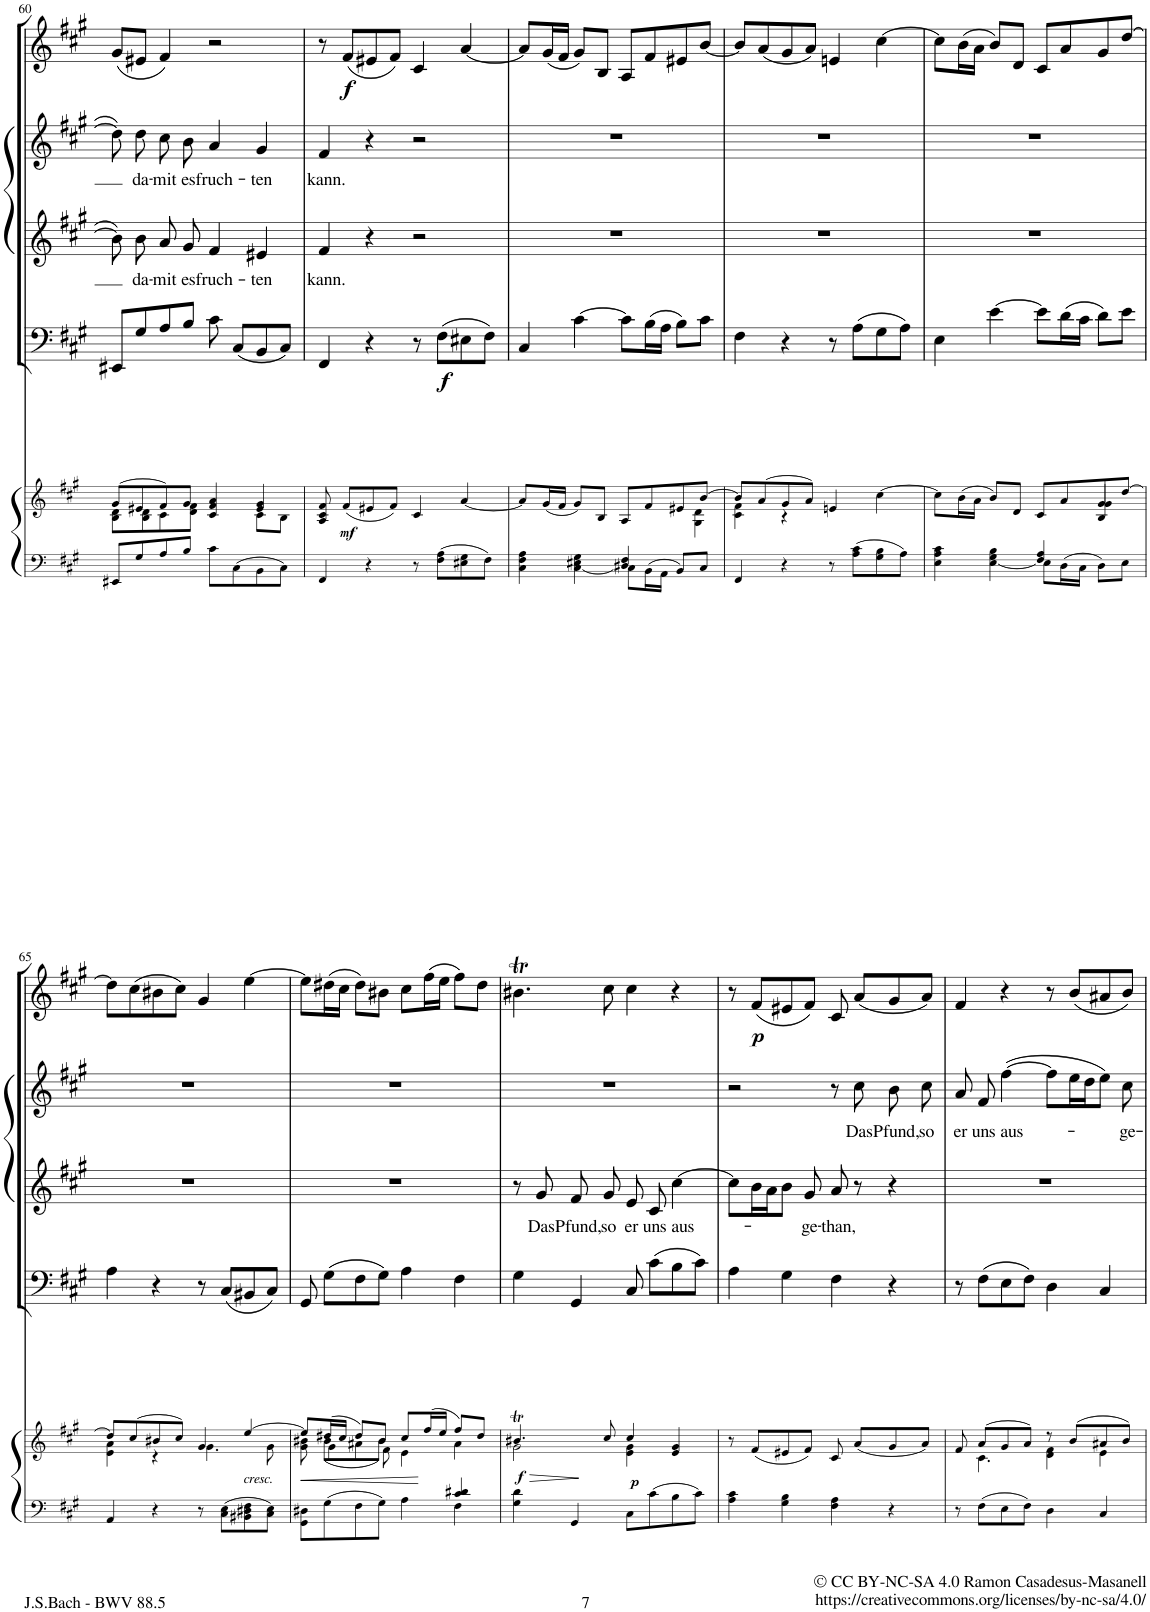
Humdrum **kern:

**kern	**kern	**dynam	**kern	**dynam	**kern	**text	**kern	**text	**kern	**dynam
*part5	*part5	*part5	*part4	*part4	*part3	*part3	*part2	*part2	*part1	*part1
*staff6	*staff5	*staff5/6	*staff4	*staff4	*staff3	*staff3	*staff2	*staff2	*staff1	*staff1
*I"Piano reduction	*	*	*I"Continuo	*	*I"Alto	*	*I"Soprano	*	*I"Oboe d'amore I.II. Violinio I.II.	*
*I'Pno	*	*	*	*	*	*	*	*	*	*
!!LO:PB:g=z
*clefF4	*clefG2	*	*clefF4	*	*clefG2	*	*clefG2	*	*clefG2	*
*k[f#c#g#]	*k[f#c#g#]	*	*k[f#c#g#]	*	*k[f#c#g#]	*	*k[f#c#g#]	*	*k[f#c#g#]	*
*M4/4	*M4/4	*	*M4/4	*	*M4/4	*	*M4/4	*	*M4/4	*
*met(c)	*met(c)	*	*met(c)	*	*met(c)	*	*met(c)	*	*met(c)	*
=60	=60	=60	=60	=60	=60	=60	=60	=60	=60	=60
*	*^	*	*	*	*	*	*	*	*	*
8EE#X/L	(8g#/L	8B\ 8d\L	.	8EE#X/L	.	8b\]	.	8dd\]	.	(8g#/L	.
!	!	!	!	!	!	!	!LO:LY:b	!	!LO:LY:b	!	!
8G#/	8e#X/	8B\ 8d\	.	8G#/	.	8b\	da-	8dd\	da-	8e#X/J	.
!	!	!	!	!	!	!	!LO:LY:b	!	!LO:LY:b	!	!
8A/	8f#/)	8c#\	.	8A/	.	8a/	-mit	8cc#\	-mit	4f#/)	.
!	!	!	!	!	!	!	!LO:LY:b	!	!LO:LY:b	!	!
8B/J	8g#/J	8d\ 8f#\J	.	8B/J	.	8g#/	es	8b\	es	.	.
!	!	!	!	!	!	!	!LO:LY:b	!	!LO:LY:b	!	!
8c#\L	4c#/ 4f#/ 4a/	4ryy	.	8c#\	.	4f#/	fruch-	4a/	fruch-	2r	.
8C#\	.	.	.	(8C#/L	.	.	.	.	.	.	.
!	!	!	!	!	!	!	!LO:LY:b	!	!LO:LY:b	!	!
8BB\	4e#/ 4g#/	8c#\L	.	8BB/	.	4e#X/	-ten	4g#/	-ten	.	.
8C#\J	.	8B\J	.	8C#/J)	.	.	.	.	.	.	.
=61	=61	=61	=61	=61	=61	=61	=61	=61	=61	=61	=61
!	!	!	!	!	!	!	!LO:LY:b	!	!LO:LY:b	!	!
*	*v	*v	*	*	*	*	*	*	*	*	*
4FF#/	8A/ 8c#/ 8f#/	.	4FF#/	.	4f#/	kann.	4f#/	kann.	8r	.
!	!	!LO:DY:b	!	!	!	!	!	!	!	!LO:DY:b
.	(8f#/L	mf	.	.	.	.	.	.	(8f#/L	f
4r	8e#X/	.	4r	.	4r	.	4r	.	8e#X/	.
.	8f#/J)	.	.	.	.	.	.	.	8f#/J)	.
8r	4c#/	.	8r	.	2r	.	2r	.	4c#/	.
!	!	!	!	!LO:DY:b	!	!	!	!	!	!
8F#\ 8A\L	.	.	(8F#\L	f	.	.	.	.	.	.
8E#X\ 8G#\	[4a/	.	8E#X\	.	.	.	.	.	[4a/	.
8F#\J	.	.	8F#\J)	.	.	.	.	.	.	.
=62	=62	=62	=62	=62	=62	=62	=62	=62	=62	=62
*^	*^	*	*	*	*	*	*	*	*	*
2ryy	4C#\ 4F#\ 4A\	8a/L]	2.ryy	.	4C#/	.	1r	.	1r	.	8a/L]	.
.	.	(16g#/L	.	.	.	.	.	.	.	.	(16g#/L	.
.	.	16f#/JJ	.	.	.	.	.	.	.	.	16f#/JJ	.
.	[4C#\ 4E#X\ 4G#\	8g#/L)	.	.	[4c#\	.	.	.	.	.	8g#/L)	.
.	.	8B/J	.	.	.	.	.	.	.	.	8B/J	.
4D#X/ 4F#/	8C#\L]	8A/L	.	.	8c#\L]	.	.	.	.	.	8A/L	.
.	(>16BB\L	8f#/	.	.	(16B\L	.	.	.	.	.	8f#/	.
.	16AA\JJ	.	.	.	16A\JJ	.	.	.	.	.	.	.
8BB/L	4ryy	8e#X/	4G#\ 4d\	.	8B\L)	.	.	.	.	.	8e#X/	.
8C#/J	.	[>8b/J	.	.	8c#\J	.	.	.	.	.	[8b/J	.
*v	*v	*	*	*	*	*	*	*	*	*	*	*
=63	=63	=63	=63	=63	=63	=63	=63	=63	=63	=63	=63
4FF#/	8b/L]	4c#\ 4f#\	.	4F#\	.	1r	.	1r	.	8b/L]	.
.	8a/	.	.	.	.	.	.	.	.	(8a/	.
4r	8g#/	4r	.	4r	.	.	.	.	.	8g#/	.
.	8a/J)	.	.	.	.	.	.	.	.	8a/J)	.
8r	4en/	2ryy	.	8r	.	.	.	.	.	4en/	.
8A\ 8c#\L	.	.	.	(8A\L	.	.	.	.	.	.	.
8G#\ 8B\	[>4cc#\	.	.	8G#\	.	.	.	.	.	[4cc#\	.
8A\J	.	.	.	8A\J)	.	.	.	.	.	.	.
=64	=64	=64	=64	=64	=64	=64	=64	=64	=64	=64	=64
*^	*	*	*	*	*	*	*	*	*	*	*
2ryy	4E\ 4A\ 4c#\	8cc#\L]	2.ryy	.	4E\	.	1r	.	1r	.	8cc#\L]	.
.	.	(16b\L	.	.	.	.	.	.	.	.	(16b\L	.
.	.	16a\JJ	.	.	.	.	.	.	.	.	16a\JJ	.
.	[4E\ 4G#\ 4B\	8b/L)	.	.	[4e\	.	.	.	.	.	8b/L)	.
.	.	8d/J	.	.	.	.	.	.	.	.	8d/J	.
4F#/ 4A/	8E\L]	8c#/L	.	.	8e\L]	.	.	.	.	.	8c#/L	.
.	16D\L	8a/	.	.	(16d\L	.	.	.	.	.	8a/	.
.	16C#\JJ	.	.	.	16c#\JJ	.	.	.	.	.	.	.
4ryy	8D\L	8g#/	4B/ 4g#/	.	8d\L)	.	.	.	.	.	8g#/	.
.	8E\J	[8dd/J	.	.	8e\J	.	.	.	.	.	[8dd/J	.
*v	*v	*	*	*	*	*	*	*	*	*	*	*
!!LO:LB:g=z
=65	=65	=65	=65	=65	=65	=65	=65	=65	=65	=65	=65
4AA/	8dd/L]	4e\ 4a\	.	4A\	.	1r	.	1r	.	8dd\L]	.
.	(8cc#/	.	.	.	.	.	.	.	.	(8cc#\	.
4r	8b#X/	4r	.	4r	.	.	.	.	.	8b#X\	.
.	8cc#/J)	.	.	.	.	.	.	.	.	8cc#\J)	.
8r	4g#/	4.g#\	.	8r	.	.	.	.	.	4g#/	.
8C#\ 8E\L	.	.	.	(8C#/L	.	.	.	.	.	.	.
!	!LO:TX:b:i:t=cresc.	!	!	!	!	!	!	!	!	!	!
8BB#X\ 8D#X\ 8F#\	[4ee/	.	.	8BB#X/	.	.	.	.	.	[4ee\	.
8C#\ 8E\J	.	8g#\	.	8C#/J)	.	.	.	.	.	.	.
=66	=66	=66	=66	=66	=66	=66	=66	=66	=66	=66	=66
*^	*	*	*	*	*	*	*	*	*	*	*
!	!	!	!	!LO:HP:b	!	!	!	!	!	!	!	!
*	*	*	*^	*	*	*	*	*	*	*	*	*
2.ryy	8GG#\ 8D#X\L	8ee/L]	8g#\ 8b#X\	8ryy	<	8GG#/	.	1r	.	1r	.	8ee\L]	.
.	8G#\	(16dd#X/L	(8b#\L	4g#\	.	(8G#\L	.	.	.	.	.	(16dd#X\L	.
.	.	16cc#/JJ	.	.	.	.	.	.	.	.	.	16cc#\JJ	.
.	8F#\	8dd#/L)	8a#X\	.	.	8F#\	.	.	.	.	.	8dd#\L)	.
.	8G#\J	8b#/J	8b#\J)	8f#\	.	8G#\J)	.	.	.	.	.	8b#X\J	.
.	4A\	8cc#/L	4e\	4ryy	.	4A\	.	.	.	.	.	8cc#\L	.
.	.	(16ff#/L	.	.	[	.	.	.	.	.	.	(16ff#\L	.
.	.	16ee/JJ	.	.	.	.	.	.	.	.	.	16ee\JJ	.
4c#/ 4d#X/	4F#\	8ff#/L)	4a#\	4ryy	.	4F#\	.	.	.	.	.	8ff#\L)	.
.	.	8dd#/J	.	.	.	.	.	.	.	.	.	8dd#\J	.
*v	*v	*	*	*	*	*	*	*	*	*	*	*	*
*	*v	*v	*v	*	*	*	*	*	*	*	*	*
=67	=67	=67	=67	=67	=67	=67	=67	=67	=67	=67
!	!	!LO:HP:b	!	!	!	!	!	!	!	!
*	*^	*	*	*	*	*	*	*	*	*
!	!	!	!LO:DY:n=1:b	!	!	!	!	!	!	!	!
4G#\ 4d\	4.b#Xt/	2g#\	> f	4G#\	.	8r	.	1r	.	4.b#Xt\	.
!	!	!	!	!	!	!	!LO:LY:b	!	!	!	!
.	.	.	.	.	.	8g#/	Das	.	.	.	.
!	!	!	!	!	!	!	!LO:LY:b	!	!	!	!
4GG#/	.	.	.	4GG#/	.	8f#/	Pfund,	.	.	.	.
!	!	!	!	!	!	!	!LO:LY:b	!	!	!	!
.	8cc#/	.	]	.	.	8g#/	so	.	.	8cc#\	.
!	!	!	!LO:DY:n=2:b	!	!	!	!LO:LY:b	!	!	!	!
8C#\L	4cc#/	4e\ 4g#\	p	8C#/	.	8e/	er	.	.	4cc#\	.
!	!	!	!	!	!	!	!LO:LY:b	!	!	!	!
8c#\	.	.	.	(8c#\L	.	8c#/	uns	.	.	.	.
!	!	!	!	!	!	!	!LO:LY:b	!	!	!	!
8B\	4e/ 4g#/	4ryy	.	8B\	.	[4cc#\	aus-	.	.	4r	.
8c#\J	.	.	.	8c#\J)	.	.	.	.	.	.	.
*	*v	*v	*	*	*	*	*	*	*	*	*
=68	=68	=68	=68	=68	=68	=68	=68	=68	=68	=68
4A\ 4c#\	8r	.	4A\	.	8cc#\L]	.	2r	.	8r	.
!	!	!	!	!	!	!	!	!	!	!LO:DY:b
.	(8f#/L	.	.	.	16b\L	.	.	.	(8f#/L	p
.	.	.	.	.	16a\J	.	.	.	.	.
4G#\ 4B\	8e#X/	.	4G#\	.	8b\J	.	.	.	8e#X/	.
!	!	!	!	!	!	!LO:LY:b	!	!	!	!
.	8f#/J)	.	.	.	8g#/	-ge-	.	.	8f#/J)	.
!	!	!	!	!	!	!LO:LY:b	!	!	!	!
4F#\ 4A\	8c#/	.	4F#\	.	8a/	-than,	8r	.	8c#/	.
!	!	!	!	!	!	!	!	!LO:LY:b	!	!
.	(8a/L	.	.	.	8r	.	8cc#\	Das	(8a/L	.
!	!	!	!	!	!	!	!	!LO:LY:b	!	!
4r	8g#/	.	4r	.	4r	.	8b\	Pfund,	8g#/	.
!	!	!	!	!	!	!	!	!LO:LY:b	!	!
.	8a/J)	.	.	.	.	.	8cc#\	so	8a/J)	.
=69	=69	=69	=69	=69	=69	=69	=69	=69	=69	=69
*	*^	*	*	*	*	*	*	*	*	*
!	!	!	!	!	!	!	!	!	!LO:LY:b	!	!
8r	8f#/	8ryy	.	8r	.	1r	.	8a/	er	4f#/	.
!	!	!	!	!	!	!	!	!	!LO:LY:b	!	!
8F#\L	(8a/L	4.c#\	.	(8F#\L	.	.	.	8f#/	uns	.	.
!	!	!	!	!	!	!	!	!	!LO:LY:b	!	!
8E\	8g#/	.	.	8E\	.	.	.	([4ff#\	aus-	4r	.
8F#\J	8a/J)	.	.	8F#\J)	.	.	.	.	.	.	.
4D\	8r	4d\ 4f#\	.	4D\	.	.	.	8ff#\L]	.	8r	.
.	(8b/L	.	.	.	.	.	.	16ee\L	.	(8b/L	.
.	.	.	.	.	.	.	.	16dd\J	.	.	.
4C#/	8a#X/	4e\	.	4C#/	.	.	.	8ee\J)	.	8a#X/	.
!	!	!	!	!	!	!	!	!	!LO:LY:b	!	!
.	8b/J)	.	.	.	.	.	.	8cc#\	-ge-	8b/J)	.
*	*v	*v	*	*	*	*	*	*	*	*	*
=	=	=	=	=	=	=	=	=	=	=
*-	*-	*-	*-	*-	*-	*-	*-	*-	*-	*-
